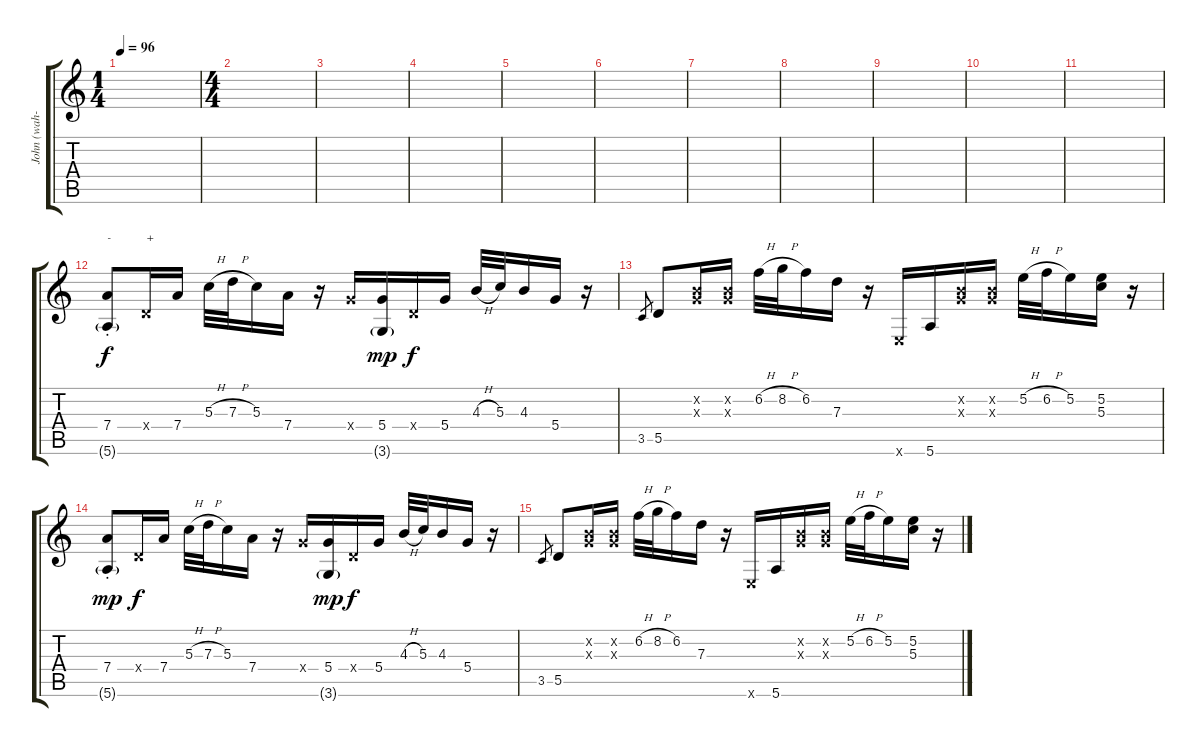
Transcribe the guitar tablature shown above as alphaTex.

\track ("John (wah-wah)" "John (wah-") {instrument overdrivenguitar}
\staff {score tabs}
\tuning (E4 B3 G3 D3 A2 E2) {hide}
\ts (1 4)
\tempo 96
\clef g2
\ks c
|
\ts (4 4)
|
|
|
|
|
|
|
|
|
|
(7.4 5.6{g st}).8{txt "-"} 0.4{x}.16{txt "+" dy f} 7.4.16 5.3{h}.32 7.3{h}.32 5.3.16 7.4.16 r.16 5.4{x}.16 (5.4 3.6{g}).16{dy mp} 0.4{x}.16{dy f} 5.4.16 4.3{h}.32 5.3.32 4.3.16 5.4.16 r.16 |
3.5.8{gr} 5.5.8 (0.2{x} 0.3{x}).16 (0.2{x} 0.3{x}).16 6.2{h}.32 8.2{h}.32 6.2.16 7.3.16 r.16 0.6{x}.16 5.6.16 (0.2{x} 0.3{x}).16 (0.2{x} 0.3{x}).16 5.2{h}.32 6.2{h}.32 5.2.16 (5.2 5.3).16 r.16 |
(7.4 5.6{g st}).8{dy mp} 0.4{x}.16{dy f} 7.4.16 5.3{h}.32 7.3{h}.32 5.3.16 7.4.16 r.16 5.4{x}.16 (5.4 3.6{g}).16{dy mp} 0.4{x}.16{dy f} 5.4.16 4.3{h}.32 5.3.32 4.3.16 5.4.16 r.16 |
3.5.8{gr} 5.5.8 (0.2{x} 0.3{x}).16 (0.2{x} 0.3{x}).16 6.2{h}.32 8.2{h}.32 6.2.16 7.3.16 r.16 0.6{x}.16 5.6.16 (0.2{x} 0.3{x}).16 (0.2{x} 0.3{x}).16 5.2{h}.32 6.2{h}.32 5.2.16 (5.2 5.3).16 r.16
